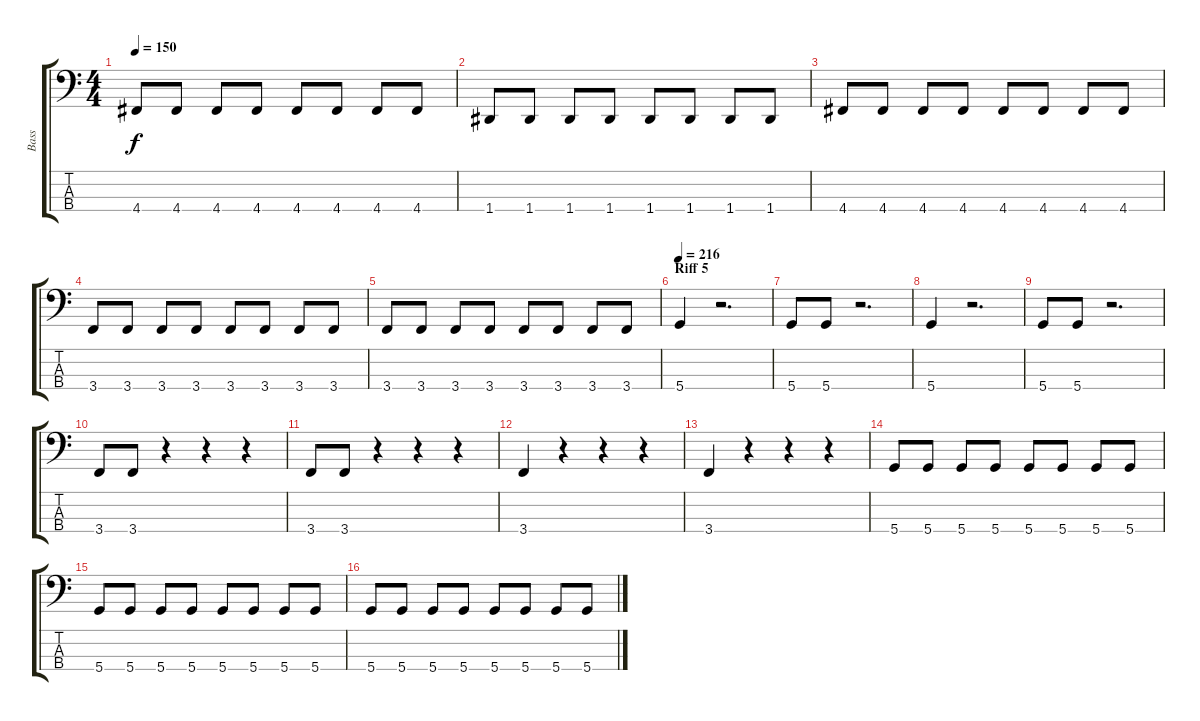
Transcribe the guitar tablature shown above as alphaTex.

\track ("Bass" "Bass") {instrument electricbassfinger}
\staff {score tabs}
\tuning (F2 C2 G1 D1) {hide}
\ts (4 4)
\tempo 150
\clef f4
\ks c
4.4.8{dy f} 4.4.8 4.4.8 4.4.8 4.4.8 4.4.8 4.4.8 4.4.8 |
1.4.8 1.4.8 1.4.8 1.4.8 1.4.8 1.4.8 1.4.8 1.4.8 |
4.4.8 4.4.8 4.4.8 4.4.8 4.4.8 4.4.8 4.4.8 4.4.8 |
3.4.8 3.4.8 3.4.8 3.4.8 3.4.8 3.4.8 3.4.8 3.4.8 |
3.4.8 3.4.8 3.4.8 3.4.8 3.4.8 3.4.8 3.4.8 3.4.8 |
\section ("" "Riff 5")
\tempo 216
5.4.4 r.2{d} |
5.4.8 5.4.8 r.2{d} |
5.4.4 r.2{d} |
5.4.8 5.4.8 r.2{d} |
3.4.8 3.4.8 r.4 r.4 r.4 |
3.4.8 3.4.8 r.4 r.4 r.4 |
3.4.4 r.4 r.4 r.4 |
3.4.4 r.4 r.4 r.4 |
5.4.8 5.4.8 5.4.8 5.4.8 5.4.8 5.4.8 5.4.8 5.4.8 |
5.4.8 5.4.8 5.4.8 5.4.8 5.4.8 5.4.8 5.4.8 5.4.8 |
5.4.8 5.4.8 5.4.8 5.4.8 5.4.8 5.4.8 5.4.8 5.4.8
